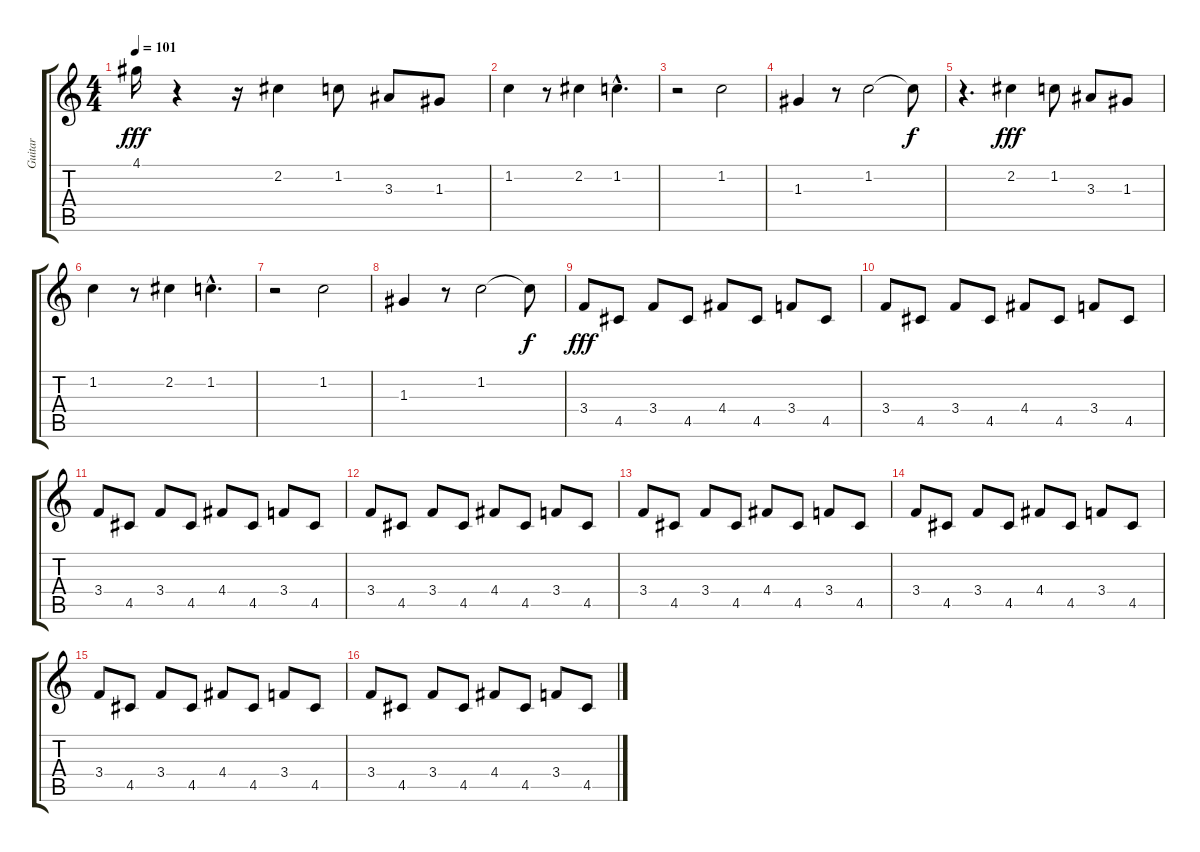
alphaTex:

\track ("Guitar" "Guitar") {instrument acousticguitarsteel}
\staff {score tabs}
\tuning (E4 B3 G3 D3 A2 E2) {hide}
\ts (4 4)
\tempo 101
\clef g2
\ks c
4.1.16{dy fff} r.4 r.16 2.2.4 1.2.8 3.3.8 1.3.8 |
1.2.4 r.8 2.2.4 1.2{hac}.4{d} |
r.2 1.2.2 |
1.3.4 r.8 1.2.2 1.2{t}.8{dy f} |
r.4{d} 2.2.4{dy fff} 1.2.8 3.3.8 1.3.8 |
1.2.4 r.8 2.2.4 1.2{hac}.4{d} |
r.2 1.2.2 |
1.3.4 r.8 1.2.2 1.2{t}.8{dy f} |
3.4.8{dy fff volume 10} 4.5.8 3.4.8 4.5.8 4.4.8 4.5.8 3.4.8 4.5.8 |
3.4.8 4.5.8 3.4.8 4.5.8 4.4.8 4.5.8 3.4.8 4.5.8 |
3.4.8 4.5.8 3.4.8 4.5.8 4.4.8 4.5.8 3.4.8 4.5.8 |
3.4.8 4.5.8 3.4.8 4.5.8 4.4.8 4.5.8 3.4.8 4.5.8 |
3.4.8 4.5.8 3.4.8 4.5.8 4.4.8 4.5.8 3.4.8 4.5.8 |
3.4.8 4.5.8 3.4.8 4.5.8 4.4.8 4.5.8 3.4.8 4.5.8 |
3.4.8 4.5.8 3.4.8 4.5.8 4.4.8 4.5.8 3.4.8 4.5.8 |
3.4.8 4.5.8 3.4.8 4.5.8 4.4.8 4.5.8 3.4.8 4.5.8
